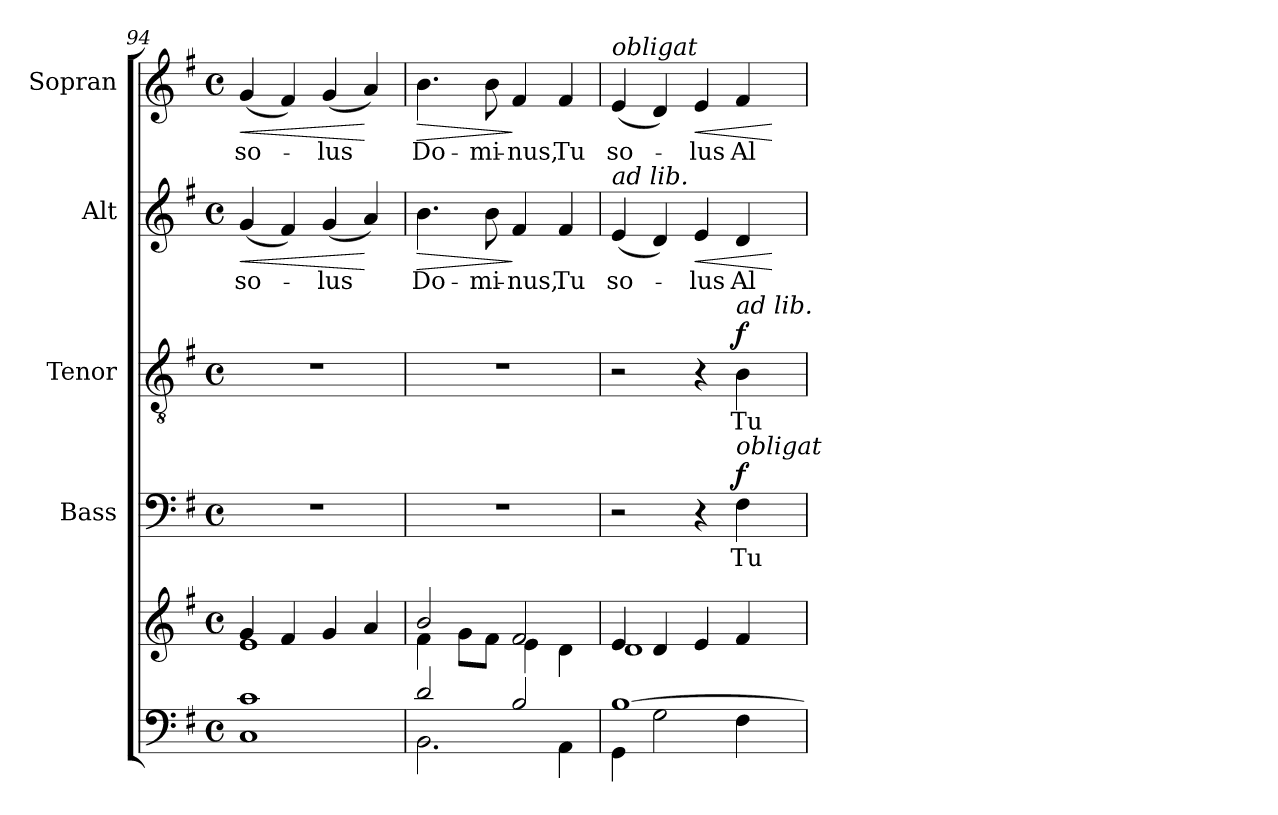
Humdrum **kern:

**kern	**kern	**kern	**text	**dynam	**kern	**text	**dynam	**kern	**text	**dynam	**kern	**text	**dynam
*part5	*part5	*part4	*part4	*part4	*part3	*part3	*part3	*part2	*part2	*part2	*part1	*part1	*part1
*staff6	*staff5	*staff4	*staff4	*staff4	*staff3	*staff3	*staff3	*staff2	*staff2	*staff2	*staff1	*staff1	*staff1
*	*	*I"Bass	*	*	*I"Tenor	*	*	*I"Alt	*	*	*I"Sopran	*	*
*	*	*I'B.	*	*	*I'T.	*	*	*I'A.	*	*	*I'S.	*	*
*clefF4	*clefG2	*clefF4	*	*	*clefGv2	*	*	*clefG2	*	*	*clefG2	*	*
*k[f#]	*k[f#]	*k[f#]	*	*	*k[f#]	*	*	*k[f#]	*	*	*k[f#]	*	*
*G:	*G:	*G:	*	*	*G:	*	*	*G:	*	*	*G:	*	*
*M4/4	*M4/4	*M4/4	*	*	*M4/4	*	*	*M4/4	*	*	*M4/4	*	*
*met(c)	*met(c)	*met(c)	*	*	*met(c)	*	*	*met(c)	*	*	*met(c)	*	*
=94	=94	=94	=94	=94	=94	=94	=94	=94	=94	=94	=94	=94	=94
*^	*^	*	*	*	*	*	*	*	*	*	*	*	*
!	!	!	!	!	!	!	!	!	!	!	!LO:LY:b	!LO:HP:b	!	!LO:LY:b	!LO:HP:b
1c	1C	4g/	1e	1r	.	.	1r	.	.	(<4g/	so-	<	(<4g/	so-	<
.	.	4f#/	.	.	.	.	.	.	.	4f#/)	.	.	4f#/)	.	.
!	!	!	!	!	!	!	!	!	!	!	!LO:LY:b	!	!	!LO:LY:b	!
.	.	4g/	.	.	.	.	.	.	.	(<4g/	-lus	.	(<4g/	-lus	.
.	.	4a/	.	.	.	.	.	.	.	4a/)	.	[	4a/)	.	[
=95	=95	=95	=95	=95	=95	=95	=95	=95	=95	=95	=95	=95	=95	=95	=95
!	!	!	!	!	!	!	!	!	!	!	!LO:LY:b	!LO:HP:b	!	!LO:LY:b	!LO:HP:b
2d/	2.BB\	2b/	4f#\	1r	.	.	1r	.	.	4.b\	Do-	>	4.b\	Do-	>
.	.	.	8g\L	.	.	.	.	.	.	.	.	.	.	.	.
!	!	!	!	!	!	!	!	!	!	!	!LO:LY:b	!	!	!LO:LY:b	!
.	.	.	8f#\J	.	.	.	.	.	.	8b\	-mi-	.	8b\	-mi-	.
!	!	!	!	!	!	!	!	!	!	!	!LO:LY:b	!	!	!LO:LY:b	!
2B/	.	2f#/	4e\	.	.	.	.	.	.	4f#/	-nus,	]	4f#/	-nus,	]
!	!	!	!	!	!	!	!	!	!	!	!LO:LY:b	!	!	!LO:LY:b	!
.	4AA\	.	4d\	.	.	.	.	.	.	4f#/	Tu	.	4f#/	Tu	.
=96	=96	=96	=96	=96	=96	=96	=96	=96	=96	=96	=96	=96	=96	=96	=96
!	!	!	!	!	!	!	!	!	!	!	!	!	!LO:TX:a:i:t=obligat	!	!
!	!	!	!	!	!	!	!	!	!	!LO:TX:a:i:t=ad lib.	!	!	!	!	!
!	!	!	!	!	!	!	!	!	!	!	!LO:LY:b	!	!	!LO:LY:b	!
[>1B	4GG\	4e/	1d	2r	.	.	2r	.	.	(<4e/	so-	.	(<4e/	so-	.
.	2G\	4d/	.	.	.	.	.	.	.	4d/)	.	.	4d/)	.	.
!	!	!	!	!	!	!	!	!	!	!	!LO:LY:b	!LO:HP:b	!	!LO:LY:b	!LO:HP:b
.	.	4e/	.	4r	.	.	4r	.	.	4e/	-lus	<	4e/	-lus	<
!	!	!	!	!	!	!	!LO:TX:a:i:t=ad lib.	!	!	!	!	!	!	!	!
!	!	!	!	!LO:TX:a:i:t=obligat	!	!	!	!	!	!	!	!	!	!	!
!	!	!	!	!	!LO:LY:b	!LO:DY:a	!	!LO:LY:b	!LO:DY:a	!	!LO:LY:b	!	!	!LO:LY:b	!
.	4F#\	4f#/	.	4F#\	Tu	f	4B\	Tu	f	4d/	Al-	.	4f#/	Al-	.
*v	*v	*	*	*	*	*	*	*	*	*	*	*	*	*	*
*	*v	*v	*	*	*	*	*	*	*	*	*	*	*	*
.	.	.	.	.	.	.	.	.	.	[	.	.	[
=	=	=	=	=	=	=	=	=	=	=	=	=	=
*-	*-	*-	*-	*-	*-	*-	*-	*-	*-	*-	*-	*-	*-
